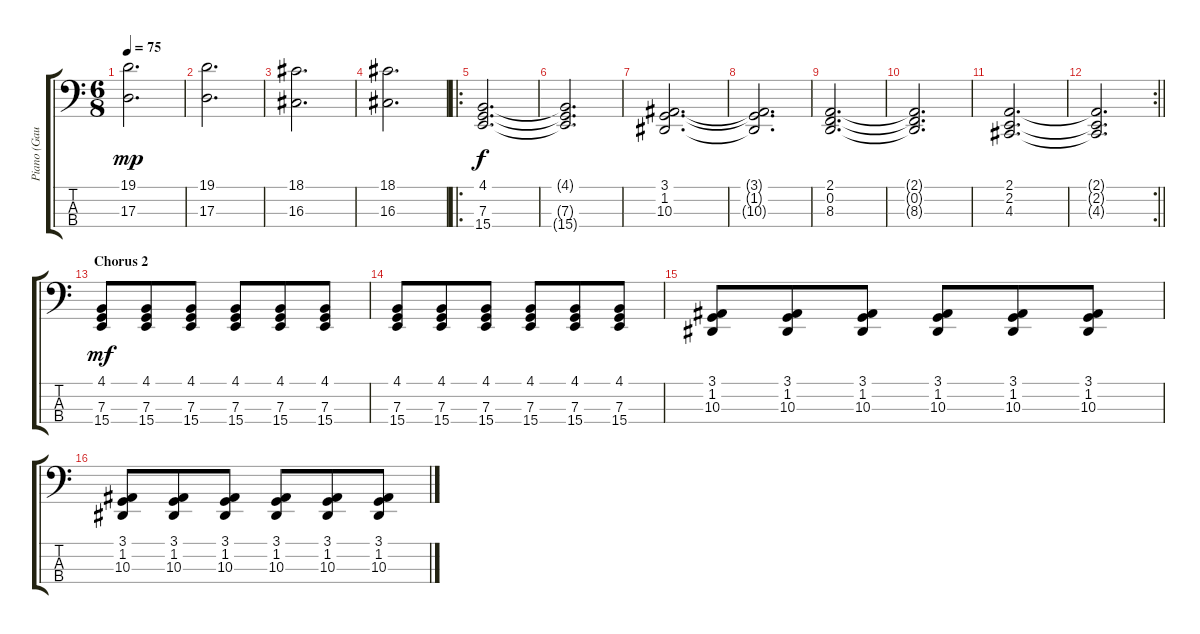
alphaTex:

\track ("Piano (Gauche)" "Piano (Gau") {instrument pad2warm}
\staff {score tabs}
\tuning (G2 D2 A1 E1) {hide}
\ts (6 8)
\tempo 75
\clef f4
\ks c
(19.1 17.3).2{d dy mp} |
(19.1 17.3).2{d} |
(18.1 16.3).2{d} |
(18.1 16.3).2{d} |
\ro
(4.1 7.3 15.4).2{d dy f instrument pad2warm} |
(4.1{t} 7.3{t} 15.4{t}).2{d} |
(3.1 1.2 10.3).2{d} |
(3.1{t} 1.2{t} 10.3{t}).2{d} |
(2.1 0.2 8.3).2{d} |
(2.1{t} 0.2{t} 8.3{t}).2{d} |
(2.1 2.2 4.3).2{d} |
\rc 2
\barLineRight lightlight
(2.1{t} 2.2{t} 4.3{t}).2{d} |
\section ("" "Chorus 2")
(4.1 7.3 15.4).8{dy mf instrument acousticgrandpiano} (4.1 7.3 15.4).8 (4.1 7.3 15.4).8 (4.1 7.3 15.4).8 (4.1 7.3 15.4).8 (4.1 7.3 15.4).8 |
(4.1 7.3 15.4).8 (4.1 7.3 15.4).8 (4.1 7.3 15.4).8 (4.1 7.3 15.4).8 (4.1 7.3 15.4).8 (4.1 7.3 15.4).8 |
(3.1 1.2 10.3).8 (3.1 1.2 10.3).8 (3.1 1.2 10.3).8 (3.1 1.2 10.3).8 (3.1 1.2 10.3).8 (3.1 1.2 10.3).8 |
(3.1 1.2 10.3).8 (3.1 1.2 10.3).8 (3.1 1.2 10.3).8 (3.1 1.2 10.3).8 (3.1 1.2 10.3).8 (3.1 1.2 10.3).8
